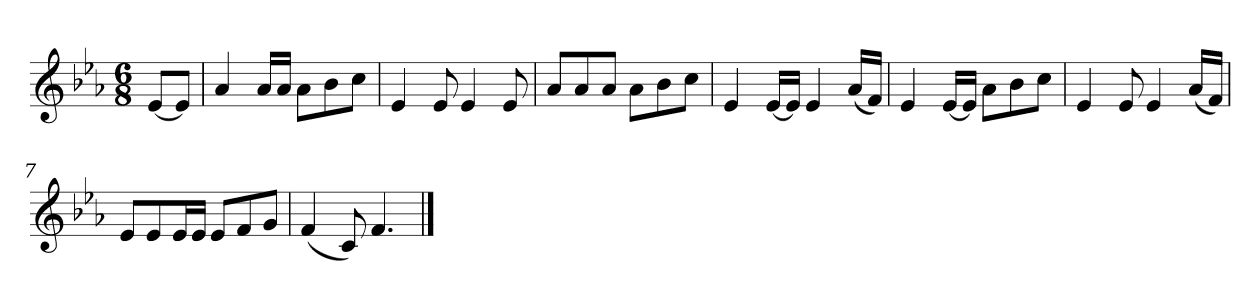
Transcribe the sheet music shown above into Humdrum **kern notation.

**kern
*part1
*staff1
*clefG2
*k[b-e-a-]
*M6/8
*MM92
=
[8e-/L
8e-/J]
=1
4a-
16a-/LL
16a-/JJ
8a-\L
8b-\
8cc\J
=2
4e-
8e-
4e-
8e-
=3
8a-/L
8a-/
8a-/J
8a-\L
8b-\
8cc\J
=4
4e-
[16e-/LL
16e-/JJ]
4e-
(16a-/LL
16f/JJ)
=5
4e-
[16e-/LL
16e-/JJ]
8a-\L
8b-\
8cc\J
=6
4e-
8e-
4e-
(16a-/LL
16f/JJ)
=7
8e-/L
8e-/
16e-/L
16e-/JJ
8e-/L
8f/
8g/J
=8
(4f
8c)
4.f
==
*-
